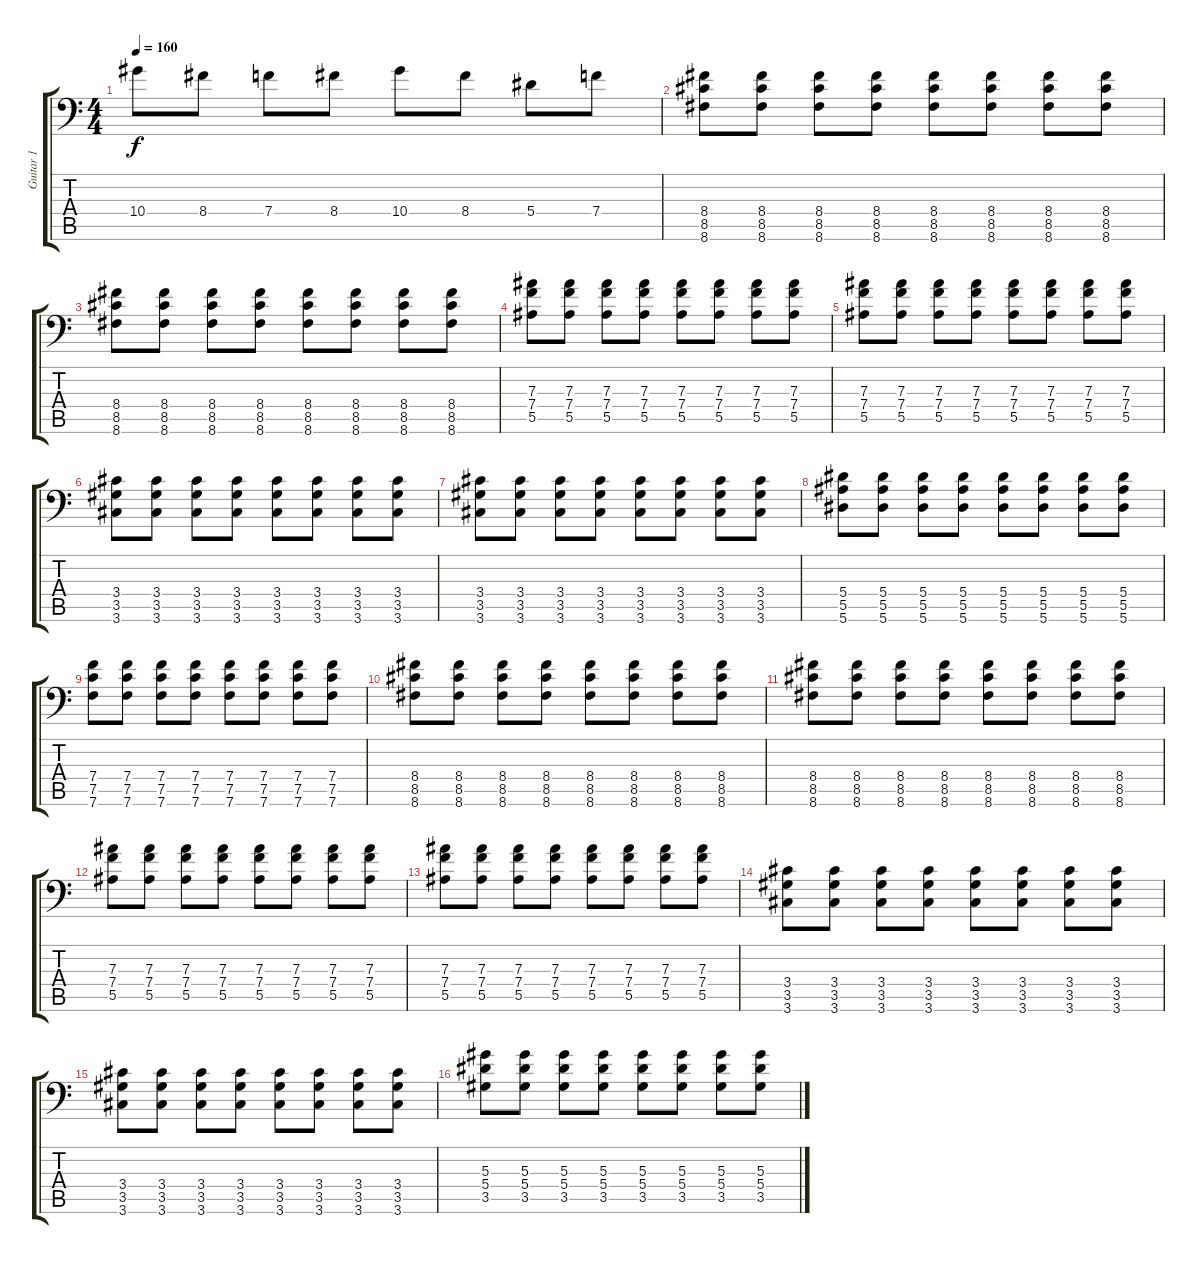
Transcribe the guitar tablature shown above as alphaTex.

\track ("Guitar 1" "Guitar 1") {instrument distortionguitar}
\staff {score tabs}
\tuning (C4 G3 Eb3 Bb2 F2 Bb1) {hide}
\ts (4 4)
\tempo 160
\clef f4
\ks c
10.4.8{dy f} 8.4.8 7.4.8 8.4.8 10.4.8 8.4.8 5.4.8 7.4.8 |
(8.4 8.5 8.6).8 (8.4 8.5 8.6).8 (8.4 8.5 8.6).8 (8.4 8.5 8.6).8 (8.4 8.5 8.6).8 (8.4 8.5 8.6).8 (8.4 8.5 8.6).8 (8.4 8.5 8.6).8 |
(8.4 8.5 8.6).8 (8.4 8.5 8.6).8 (8.4 8.5 8.6).8 (8.4 8.5 8.6).8 (8.4 8.5 8.6).8 (8.4 8.5 8.6).8 (8.4 8.5 8.6).8 (8.4 8.5 8.6).8 |
(7.3 7.4 5.5).8 (7.3 7.4 5.5).8 (7.3 7.4 5.5).8 (7.3 7.4 5.5).8 (7.3 7.4 5.5).8 (7.3 7.4 5.5).8 (7.3 7.4 5.5).8 (7.3 7.4 5.5).8 |
(7.3 7.4 5.5).8 (7.3 7.4 5.5).8 (7.3 7.4 5.5).8 (7.3 7.4 5.5).8 (7.3 7.4 5.5).8 (7.3 7.4 5.5).8 (7.3 7.4 5.5).8 (7.3 7.4 5.5).8 |
(3.4 3.5 3.6).8 (3.4 3.5 3.6).8 (3.4 3.5 3.6).8 (3.4 3.5 3.6).8 (3.4 3.5 3.6).8 (3.4 3.5 3.6).8 (3.4 3.5 3.6).8 (3.4 3.5 3.6).8 |
(3.4 3.5 3.6).8 (3.4 3.5 3.6).8 (3.4 3.5 3.6).8 (3.4 3.5 3.6).8 (3.4 3.5 3.6).8 (3.4 3.5 3.6).8 (3.4 3.5 3.6).8 (3.4 3.5 3.6).8 |
(5.4 5.5 5.6).8 (5.4 5.5 5.6).8 (5.4 5.5 5.6).8 (5.4 5.5 5.6).8 (5.4 5.5 5.6).8 (5.4 5.5 5.6).8 (5.4 5.5 5.6).8 (5.4 5.5 5.6).8 |
(7.4 7.5 7.6).8 (7.4 7.5 7.6).8 (7.4 7.5 7.6).8 (7.4 7.5 7.6).8 (7.4 7.5 7.6).8 (7.4 7.5 7.6).8 (7.4 7.5 7.6).8 (7.4 7.5 7.6).8 |
(8.4 8.5 8.6).8 (8.4 8.5 8.6).8 (8.4 8.5 8.6).8 (8.4 8.5 8.6).8 (8.4 8.5 8.6).8 (8.4 8.5 8.6).8 (8.4 8.5 8.6).8 (8.4 8.5 8.6).8 |
(8.4 8.5 8.6).8 (8.4 8.5 8.6).8 (8.4 8.5 8.6).8 (8.4 8.5 8.6).8 (8.4 8.5 8.6).8 (8.4 8.5 8.6).8 (8.4 8.5 8.6).8 (8.4 8.5 8.6).8 |
(7.3 7.4 5.5).8 (7.3 7.4 5.5).8 (7.3 7.4 5.5).8 (7.3 7.4 5.5).8 (7.3 7.4 5.5).8 (7.3 7.4 5.5).8 (7.3 7.4 5.5).8 (7.3 7.4 5.5).8 |
(7.3 7.4 5.5).8 (7.3 7.4 5.5).8 (7.3 7.4 5.5).8 (7.3 7.4 5.5).8 (7.3 7.4 5.5).8 (7.3 7.4 5.5).8 (7.3 7.4 5.5).8 (7.3 7.4 5.5).8 |
(3.4 3.5 3.6).8 (3.4 3.5 3.6).8 (3.4 3.5 3.6).8 (3.4 3.5 3.6).8 (3.4 3.5 3.6).8 (3.4 3.5 3.6).8 (3.4 3.5 3.6).8 (3.4 3.5 3.6).8 |
(3.4 3.5 3.6).8 (3.4 3.5 3.6).8 (3.4 3.5 3.6).8 (3.4 3.5 3.6).8 (3.4 3.5 3.6).8 (3.4 3.5 3.6).8 (3.4 3.5 3.6).8 (3.4 3.5 3.6).8 |
(5.3 5.4 3.5).8 (5.3 5.4 3.5).8 (5.3 5.4 3.5).8 (5.3 5.4 3.5).8 (5.3 5.4 3.5).8 (5.3 5.4 3.5).8 (5.3 5.4 3.5).8 (5.3 5.4 3.5).8
